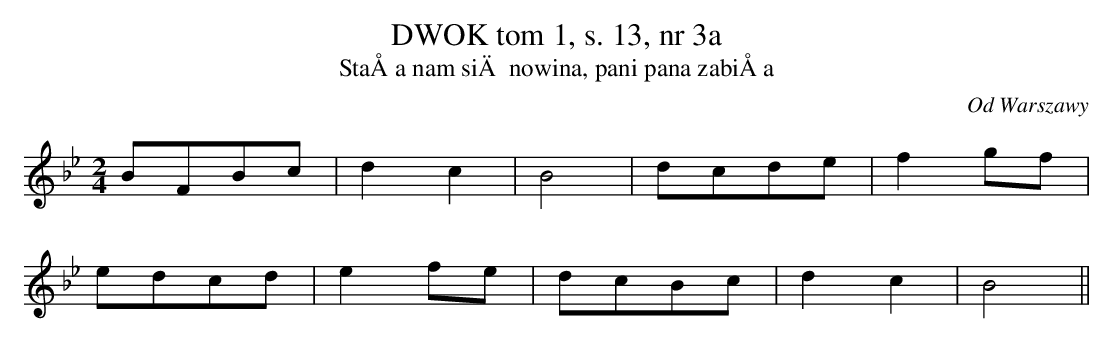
X:1
T: DWOK tom 1, s. 13, nr 3a
T: StaÅa nam siÄ nowina, pani pana zabiÅa
O: Od Warszawy
M: 2/4
L: 1/8
K: Bb
BFBc | d2c2 | B4 | dcde | f2gf |
edcd | e2fe | dcBc | d2c2 | B4||
